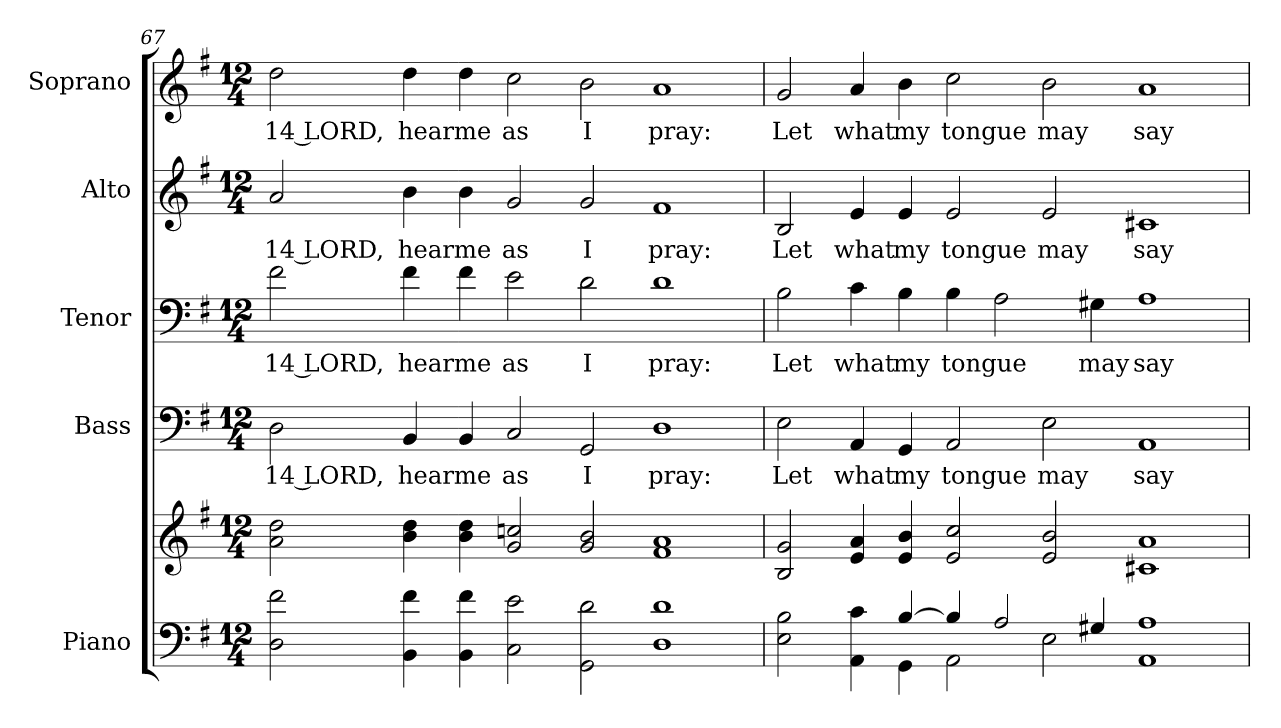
**kern	**kern	**kern	**text	**kern	**text	**kern	**text	**kern	**text
*part5	*part5	*part4	*part4	*part3	*part3	*part2	*part2	*part1	*part1
*staff6	*staff5	*staff4	*staff4	*staff3	*staff3	*staff2	*staff2	*staff1	*staff1
*I"Piano	*	*I"Bass	*	*I"Tenor	*	*I"Alto	*	*I"Soprano	*
*I'Pno.	*	*I'B.	*	*I'T.	*	*I'A.	*	*I'S.	*
!!LO:PB:g=z
*clefF4	*clefG2	*clefF4	*	*clefF4	*	*clefG2	*	*clefG2	*
*k[f#]	*k[f#]	*k[f#]	*	*k[f#]	*	*k[f#]	*	*k[f#]	*
*G:	*G:	*G:	*	*G:	*	*G:	*	*G:	*
*M12/4	*M12/4	*M12/4	*	*M12/4	*	*M12/4	*	*M12/4	*
=67	=67	=67	=67	=67	=67	=67	=67	=67	=67
!	!	!	!LO:LY:b:color=#000000	!	!	!	!	!	!
!	!	!	!	!	!LO:LY:b:color=#000000	!	!	!	!
!	!	!	!	!	!	!	!LO:LY:b:color=#000000	!	!
!	!	!	!	!	!	!	!	!	!LO:LY:b:color=#000000
2Di\ 2f#i	2ai\ 2ddi	2Di\	14 LORD,	2f#i\	14 LORD,	2ai/	14 LORD,	2ddi\	14 LORD,
!	!	!	!LO:LY:b:color=#000000	!	!	!	!	!	!
!	!	!	!	!	!LO:LY:b:color=#000000	!	!	!	!
!	!	!	!	!	!	!	!LO:LY:b:color=#000000	!	!
!	!	!	!	!	!	!	!	!	!LO:LY:b:color=#000000
4BBi\ 4f#i	4bi\ 4ddi	4BBi/	hear	4f#i\	hear	4bi\	hear	4ddi\	hear
!	!	!	!LO:LY:b:color=#000000	!	!	!	!	!	!
!	!	!	!	!	!LO:LY:b:color=#000000	!	!	!	!
!	!	!	!	!	!	!	!LO:LY:b:color=#000000	!	!
!	!	!	!	!	!	!	!	!	!LO:LY:b:color=#000000
4BBi\ 4f#i	4bi\ 4ddi	4BBi/	me	4f#i\	me	4bi\	me	4ddi\	me
!	!	!	!LO:LY:b:color=#000000	!	!	!	!	!	!
!	!	!	!	!	!LO:LY:b:color=#000000	!	!	!	!
!	!	!	!	!	!	!	!LO:LY:b:color=#000000	!	!
!	!	!	!	!	!	!	!	!	!LO:LY:b:color=#000000
2Ci\ 2ei	2gi/ 2ccni	2Ci/	as	2ei\	as	2gi/	as	2cci\	as
!	!	!	!LO:LY:b:color=#000000	!	!	!	!	!	!
!	!	!	!	!	!LO:LY:b:color=#000000	!	!	!	!
!	!	!	!	!	!	!	!LO:LY:b:color=#000000	!	!
!	!	!	!	!	!	!	!	!	!LO:LY:b:color=#000000
2GGi\ 2di	2gi/ 2bi	2GGi/	I	2di\	I	2gi/	I	2bi\	I
!	!	!	!LO:LY:b:color=#000000	!	!	!	!	!	!
!	!	!	!	!	!LO:LY:b:color=#000000	!	!	!	!
!	!	!	!	!	!	!	!LO:LY:b:color=#000000	!	!
!	!	!	!	!	!	!	!	!	!LO:LY:b:color=#000000
1Di 1di	1f#i 1ai	1Di	pray:	1di	pray:	1f#i	pray:	1ai	pray:
=68	=68	=68	=68	=68	=68	=68	=68	=68	=68
*^	*	*	*	*	*	*	*	*	*
!	!	!	!	!LO:LY:b:color=#000000	!	!	!	!	!	!
!	!	!	!	!	!	!LO:LY:b:color=#000000	!	!	!	!
!	!	!	!	!	!	!	!	!LO:LY:b:color=#000000	!	!
!	!	!	!	!	!	!	!	!	!	!LO:LY:b:color=#000000
2Ei\ 2Bi	2ryy	2Bi/ 2gi	2Ei\	Let	2Bi\	Let	2Bi/	Let	2gi/	Let
!	!	!	!	!LO:LY:b:color=#000000	!	!	!	!	!	!
!	!	!	!	!	!	!LO:LY:b:color=#000000	!	!	!	!
!	!	!	!	!	!	!	!	!LO:LY:b:color=#000000	!	!
!	!	!	!	!	!	!	!	!	!	!LO:LY:b:color=#000000
4AAi\ 4ci	4ryy	4ei/ 4ai	4AAi/	what	4ci\	what	4ei/	what	4ai/	what
!	!	!	!	!LO:LY:b:color=#000000	!	!	!	!	!	!
!	!	!	!	!	!	!LO:LY:b:color=#000000	!	!	!	!
!	!	!	!	!	!	!	!	!LO:LY:b:color=#000000	!	!
!	!	!	!	!	!	!	!	!	!	!LO:LY:b:color=#000000
[>4Bi/	4GGi\	4ei/ 4bi	4GGi/	my	4Bi\	my	4ei/	my	4bi\	my
!	!	!	!	!LO:LY:b:color=#000000	!	!	!	!	!	!
!	!	!	!	!	!	!LO:LY:b:color=#000000	!	!	!	!
!	!	!	!	!	!	!	!	!LO:LY:b:color=#000000	!	!
!	!	!	!	!	!	!	!	!	!	!LO:LY:b:color=#000000
4Bi/]	2AAi\	2ei/ 2cci	2AAi/	tongue	4Bi\	tongue	2ei/	tongue	2cci\	tongue
2Ai/	.	.	.	.	2Ai\	.	.	.	.	.
!	!	!	!	!LO:LY:b:color=#000000	!	!	!	!	!	!
!	!	!	!	!	!	!	!	!LO:LY:b:color=#000000	!	!
!	!	!	!	!	!	!	!	!	!	!LO:LY:b:color=#000000
.	2Ei\	2ei/ 2bi	2Ei\	may	.	.	2ei/	may	2bi\	may
!	!	!	!	!	!	!LO:LY:b:color=#000000	!	!	!	!
4G#Xi/	.	.	.	.	4G#Xi\	may	.	.	.	.
!	!	!	!	!LO:LY:b:color=#000000	!	!	!	!	!	!
!	!	!	!	!	!	!LO:LY:b:color=#000000	!	!	!	!
!	!	!	!	!	!	!	!	!LO:LY:b:color=#000000	!	!
!	!	!	!	!	!	!	!	!	!	!LO:LY:b:color=#000000
1AAi 1Ai	1ryy	1c#Xi 1ai	1AAi	say	1Ai	say	1c#Xi	say	1ai	say
*v	*v	*	*	*	*	*	*	*	*	*
=	=	=	=	=	=	=	=	=	=
*-	*-	*-	*-	*-	*-	*-	*-	*-	*-
